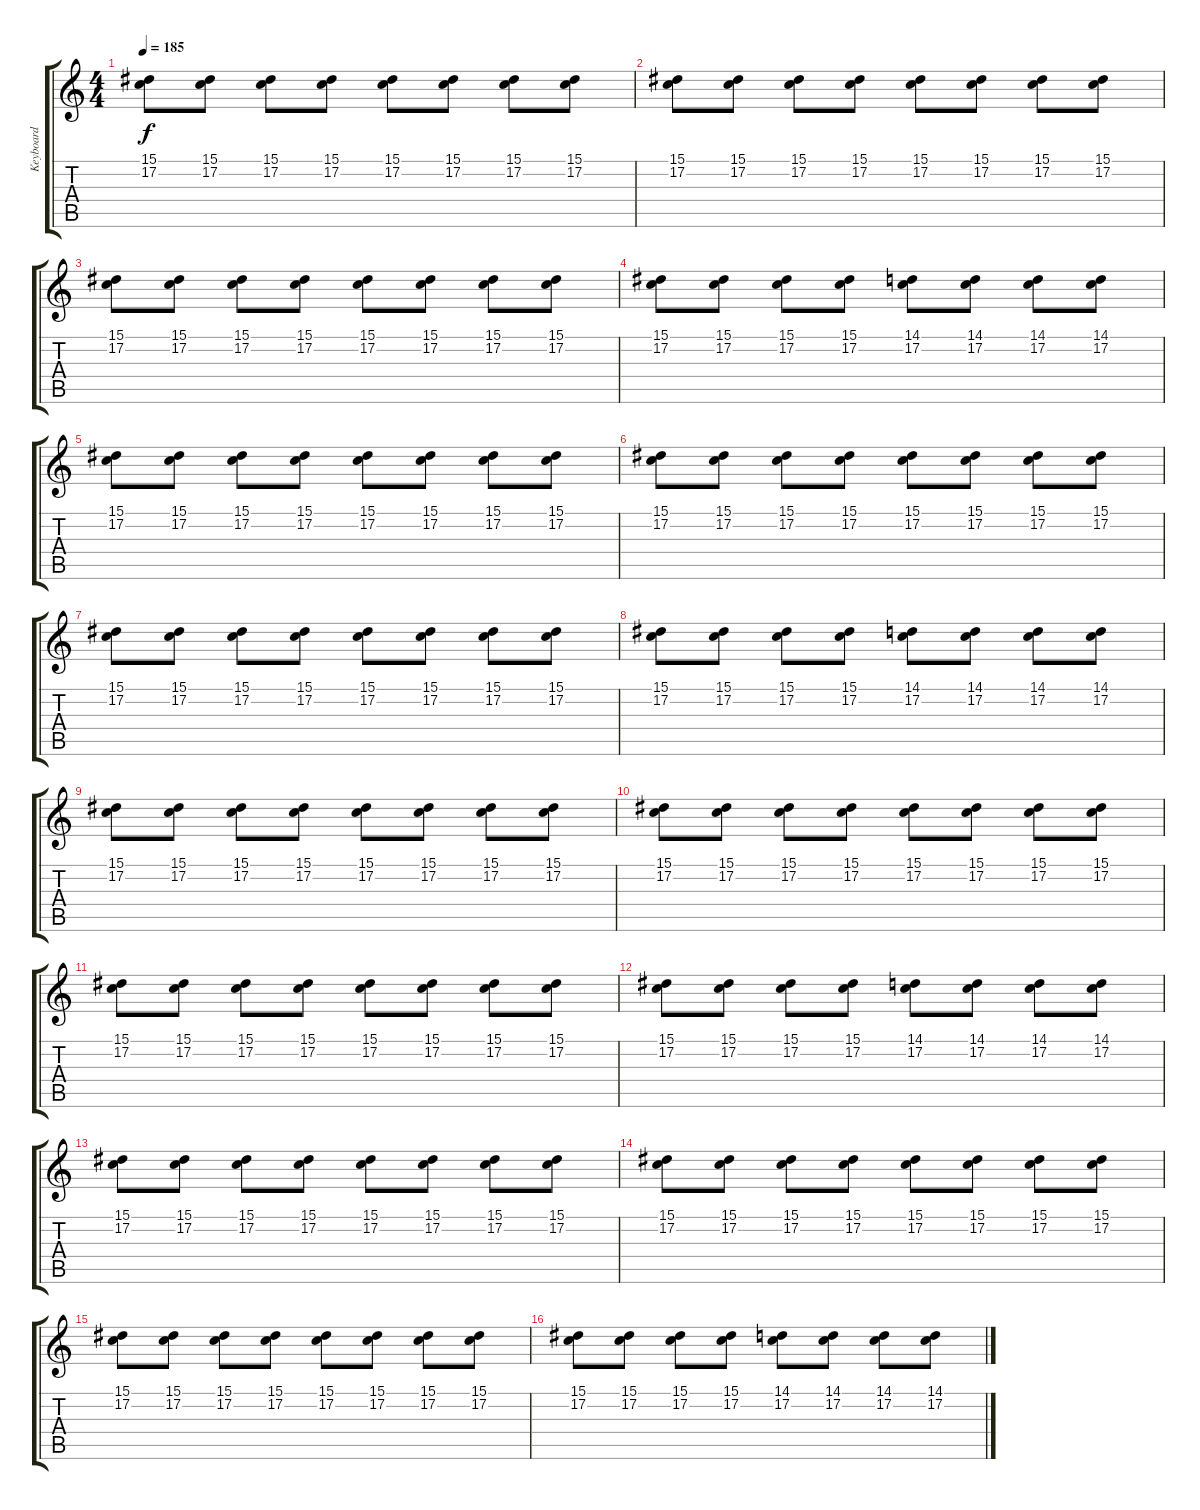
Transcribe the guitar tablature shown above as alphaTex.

\track ("Keyboard" "Keyboard") {instrument harpsichord}
\staff {score tabs}
\tuning (C4 G3 Eb3 Bb2 F2 C2) {hide}
\ts (4 4)
\tempo 185
\clef g2
\ks c
(15.1 17.2).8{dy f} (15.1 17.2).8 (15.1 17.2).8 (15.1 17.2).8 (15.1 17.2).8 (15.1 17.2).8 (15.1 17.2).8 (15.1 17.2).8 |
(15.1 17.2).8 (15.1 17.2).8 (15.1 17.2).8 (15.1 17.2).8 (15.1 17.2).8 (15.1 17.2).8 (15.1 17.2).8 (15.1 17.2).8 |
(15.1 17.2).8 (15.1 17.2).8 (15.1 17.2).8 (15.1 17.2).8 (15.1 17.2).8 (15.1 17.2).8 (15.1 17.2).8 (15.1 17.2).8 |
(15.1 17.2).8 (15.1 17.2).8 (15.1 17.2).8 (15.1 17.2).8 (14.1 17.2).8 (14.1 17.2).8 (14.1 17.2).8 (14.1 17.2).8 |
(15.1 17.2).8{volume 8} (15.1 17.2).8 (15.1 17.2).8 (15.1 17.2).8 (15.1 17.2).8 (15.1 17.2).8 (15.1 17.2).8 (15.1 17.2).8 |
(15.1 17.2).8 (15.1 17.2).8 (15.1 17.2).8 (15.1 17.2).8 (15.1 17.2).8 (15.1 17.2).8 (15.1 17.2).8 (15.1 17.2).8 |
(15.1 17.2).8 (15.1 17.2).8 (15.1 17.2).8 (15.1 17.2).8 (15.1 17.2).8 (15.1 17.2).8 (15.1 17.2).8 (15.1 17.2).8 |
(15.1 17.2).8 (15.1 17.2).8 (15.1 17.2).8 (15.1 17.2).8 (14.1 17.2).8 (14.1 17.2).8 (14.1 17.2).8 (14.1 17.2).8 |
(15.1 17.2).8 (15.1 17.2).8 (15.1 17.2).8 (15.1 17.2).8 (15.1 17.2).8 (15.1 17.2).8 (15.1 17.2).8 (15.1 17.2).8 |
(15.1 17.2).8 (15.1 17.2).8 (15.1 17.2).8 (15.1 17.2).8 (15.1 17.2).8 (15.1 17.2).8 (15.1 17.2).8 (15.1 17.2).8 |
(15.1 17.2).8 (15.1 17.2).8 (15.1 17.2).8 (15.1 17.2).8 (15.1 17.2).8 (15.1 17.2).8 (15.1 17.2).8 (15.1 17.2).8 |
(15.1 17.2).8 (15.1 17.2).8 (15.1 17.2).8 (15.1 17.2).8 (14.1 17.2).8 (14.1 17.2).8 (14.1 17.2).8 (14.1 17.2).8 |
(15.1 17.2).8{volume 11} (15.1 17.2).8 (15.1 17.2).8 (15.1 17.2).8 (15.1 17.2).8 (15.1 17.2).8 (15.1 17.2).8 (15.1 17.2).8 |
(15.1 17.2).8 (15.1 17.2).8 (15.1 17.2).8 (15.1 17.2).8 (15.1 17.2).8 (15.1 17.2).8 (15.1 17.2).8 (15.1 17.2).8 |
(15.1 17.2).8 (15.1 17.2).8 (15.1 17.2).8 (15.1 17.2).8 (15.1 17.2).8 (15.1 17.2).8 (15.1 17.2).8 (15.1 17.2).8 |
(15.1 17.2).8 (15.1 17.2).8 (15.1 17.2).8 (15.1 17.2).8 (14.1 17.2).8 (14.1 17.2).8 (14.1 17.2).8 (14.1 17.2).8
